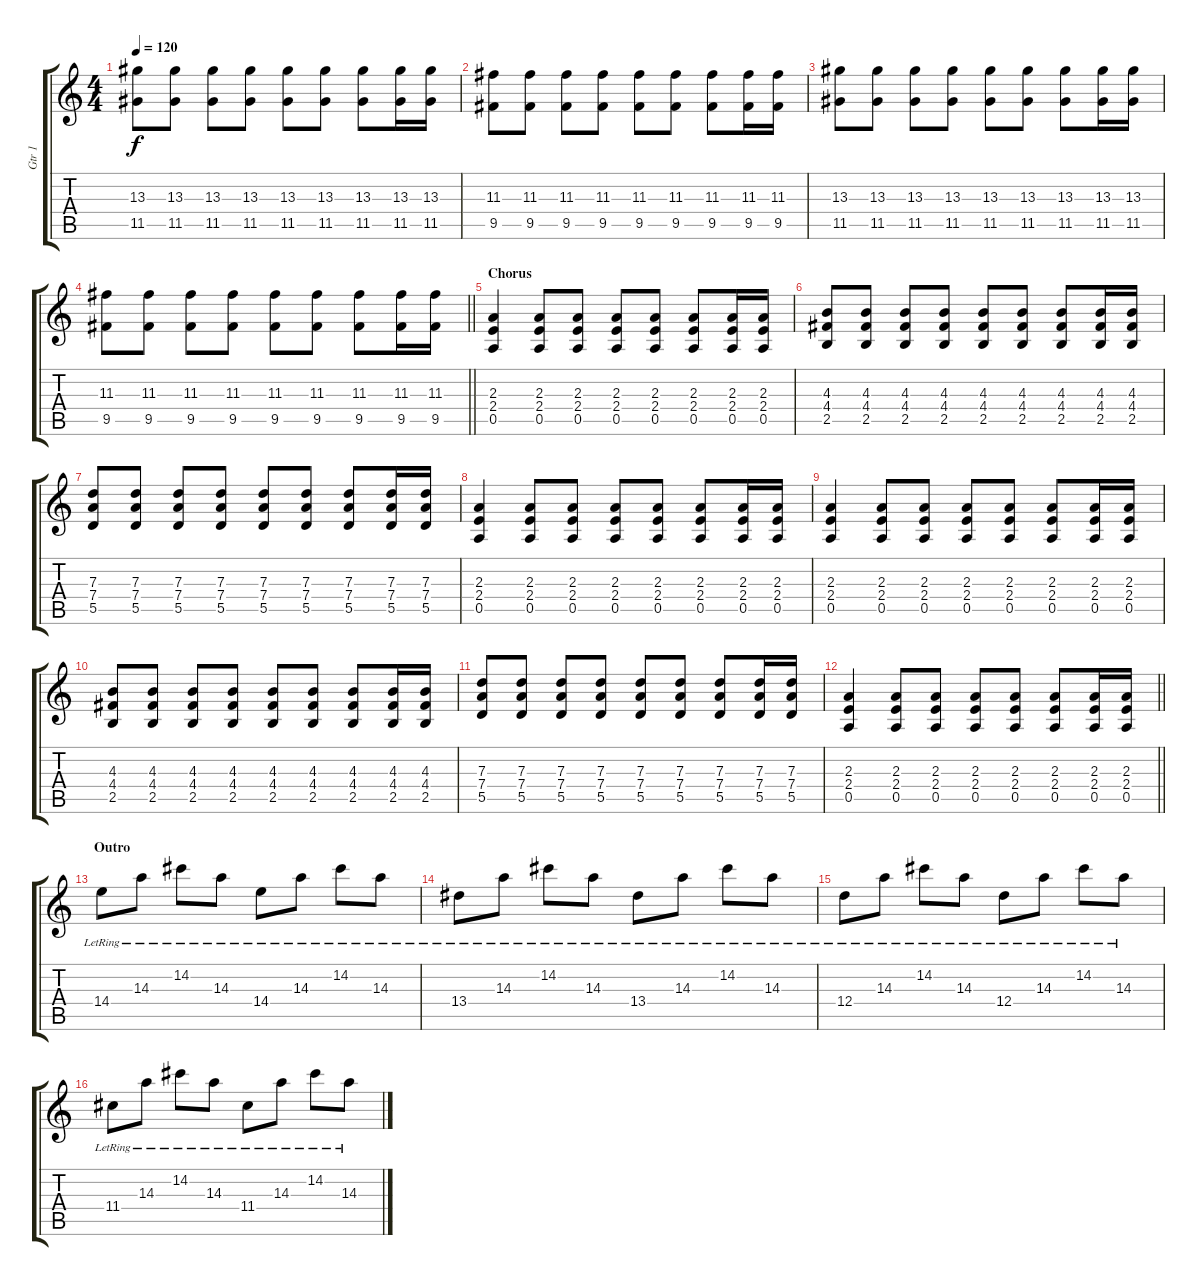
\track ("Gtr 1" "Gtr 1") {instrument overdrivenguitar}
\staff {score tabs}
\tuning (E4 B3 G3 D3 A2 E2) {hide}
\ts (4 4)
\tempo 120
\clef g2
\ks c
(13.3 11.5).8{dy f volume 7 instrument overdrivenguitar} (13.3 11.5).8 (13.3 11.5).8 (13.3 11.5).8 (13.3 11.5).8 (13.3 11.5).8 (13.3 11.5).8 (13.3 11.5).16 (13.3 11.5).16 |
(11.3 9.5).8 (11.3 9.5).8 (11.3 9.5).8 (11.3 9.5).8 (11.3 9.5).8 (11.3 9.5).8 (11.3 9.5).8 (11.3 9.5).16 (11.3 9.5).16 |
(13.3 11.5).8 (13.3 11.5).8 (13.3 11.5).8 (13.3 11.5).8 (13.3 11.5).8 (13.3 11.5).8 (13.3 11.5).8 (13.3 11.5).16 (13.3 11.5).16 |
\barLineRight lightlight
(11.3 9.5).8 (11.3 9.5).8 (11.3 9.5).8 (11.3 9.5).8 (11.3 9.5).8 (11.3 9.5).8 (11.3 9.5).8 (11.3 9.5).16 (11.3 9.5).16 |
\section ("" "Chorus")
(2.3 2.4 0.5).4 (2.3 2.4 0.5).8 (2.3 2.4 0.5).8 (2.3 2.4 0.5).8 (2.3 2.4 0.5).8 (2.3 2.4 0.5).8 (2.3 2.4 0.5).16 (2.3 2.4 0.5).16 |
(4.3 4.4 2.5).8 (4.3 4.4 2.5).8 (4.3 4.4 2.5).8 (4.3 4.4 2.5).8 (4.3 4.4 2.5).8 (4.3 4.4 2.5).8 (4.3 4.4 2.5).8 (4.3 4.4 2.5).16 (4.3 4.4 2.5).16 |
(7.3 7.4 5.5).8 (7.3 7.4 5.5).8 (7.3 7.4 5.5).8 (7.3 7.4 5.5).8 (7.3 7.4 5.5).8 (7.3 7.4 5.5).8 (7.3 7.4 5.5).8 (7.3 7.4 5.5).16 (7.3 7.4 5.5).16 |
(2.3 2.4 0.5).4 (2.3 2.4 0.5).8 (2.3 2.4 0.5).8 (2.3 2.4 0.5).8 (2.3 2.4 0.5).8 (2.3 2.4 0.5).8 (2.3 2.4 0.5).16 (2.3 2.4 0.5).16 |
(2.3 2.4 0.5).4 (2.3 2.4 0.5).8 (2.3 2.4 0.5).8 (2.3 2.4 0.5).8 (2.3 2.4 0.5).8 (2.3 2.4 0.5).8 (2.3 2.4 0.5).16 (2.3 2.4 0.5).16 |
(4.3 4.4 2.5).8 (4.3 4.4 2.5).8 (4.3 4.4 2.5).8 (4.3 4.4 2.5).8 (4.3 4.4 2.5).8 (4.3 4.4 2.5).8 (4.3 4.4 2.5).8 (4.3 4.4 2.5).16 (4.3 4.4 2.5).16 |
(7.3 7.4 5.5).8 (7.3 7.4 5.5).8 (7.3 7.4 5.5).8 (7.3 7.4 5.5).8 (7.3 7.4 5.5).8 (7.3 7.4 5.5).8 (7.3 7.4 5.5).8 (7.3 7.4 5.5).16 (7.3 7.4 5.5).16 |
\barLineRight lightlight
(2.3 2.4 0.5).4 (2.3 2.4 0.5).8 (2.3 2.4 0.5).8 (2.3 2.4 0.5).8 (2.3 2.4 0.5).8 (2.3 2.4 0.5).8 (2.3 2.4 0.5).16 (2.3 2.4 0.5).16 |
\section ("" "Outro")
14.4{lr}.8{instrument electricguitarclean} 14.3{lr}.8 14.2{lr}.8 14.3{lr}.8 14.4{lr}.8 14.3{lr}.8 14.2{lr}.8 14.3{lr}.8 |
13.4{lr}.8 14.3{lr}.8 14.2{lr}.8 14.3{lr}.8 13.4{lr}.8 14.3{lr}.8 14.2{lr}.8 14.3{lr}.8 |
12.4{lr}.8 14.3{lr}.8 14.2{lr}.8 14.3{lr}.8 12.4{lr}.8 14.3{lr}.8 14.2{lr}.8 14.3{lr}.8 |
11.4{lr}.8 14.3{lr}.8 14.2{lr}.8 14.3{lr}.8 11.4{lr}.8 14.3{lr}.8 14.2{lr}.8 14.3{lr}.8
